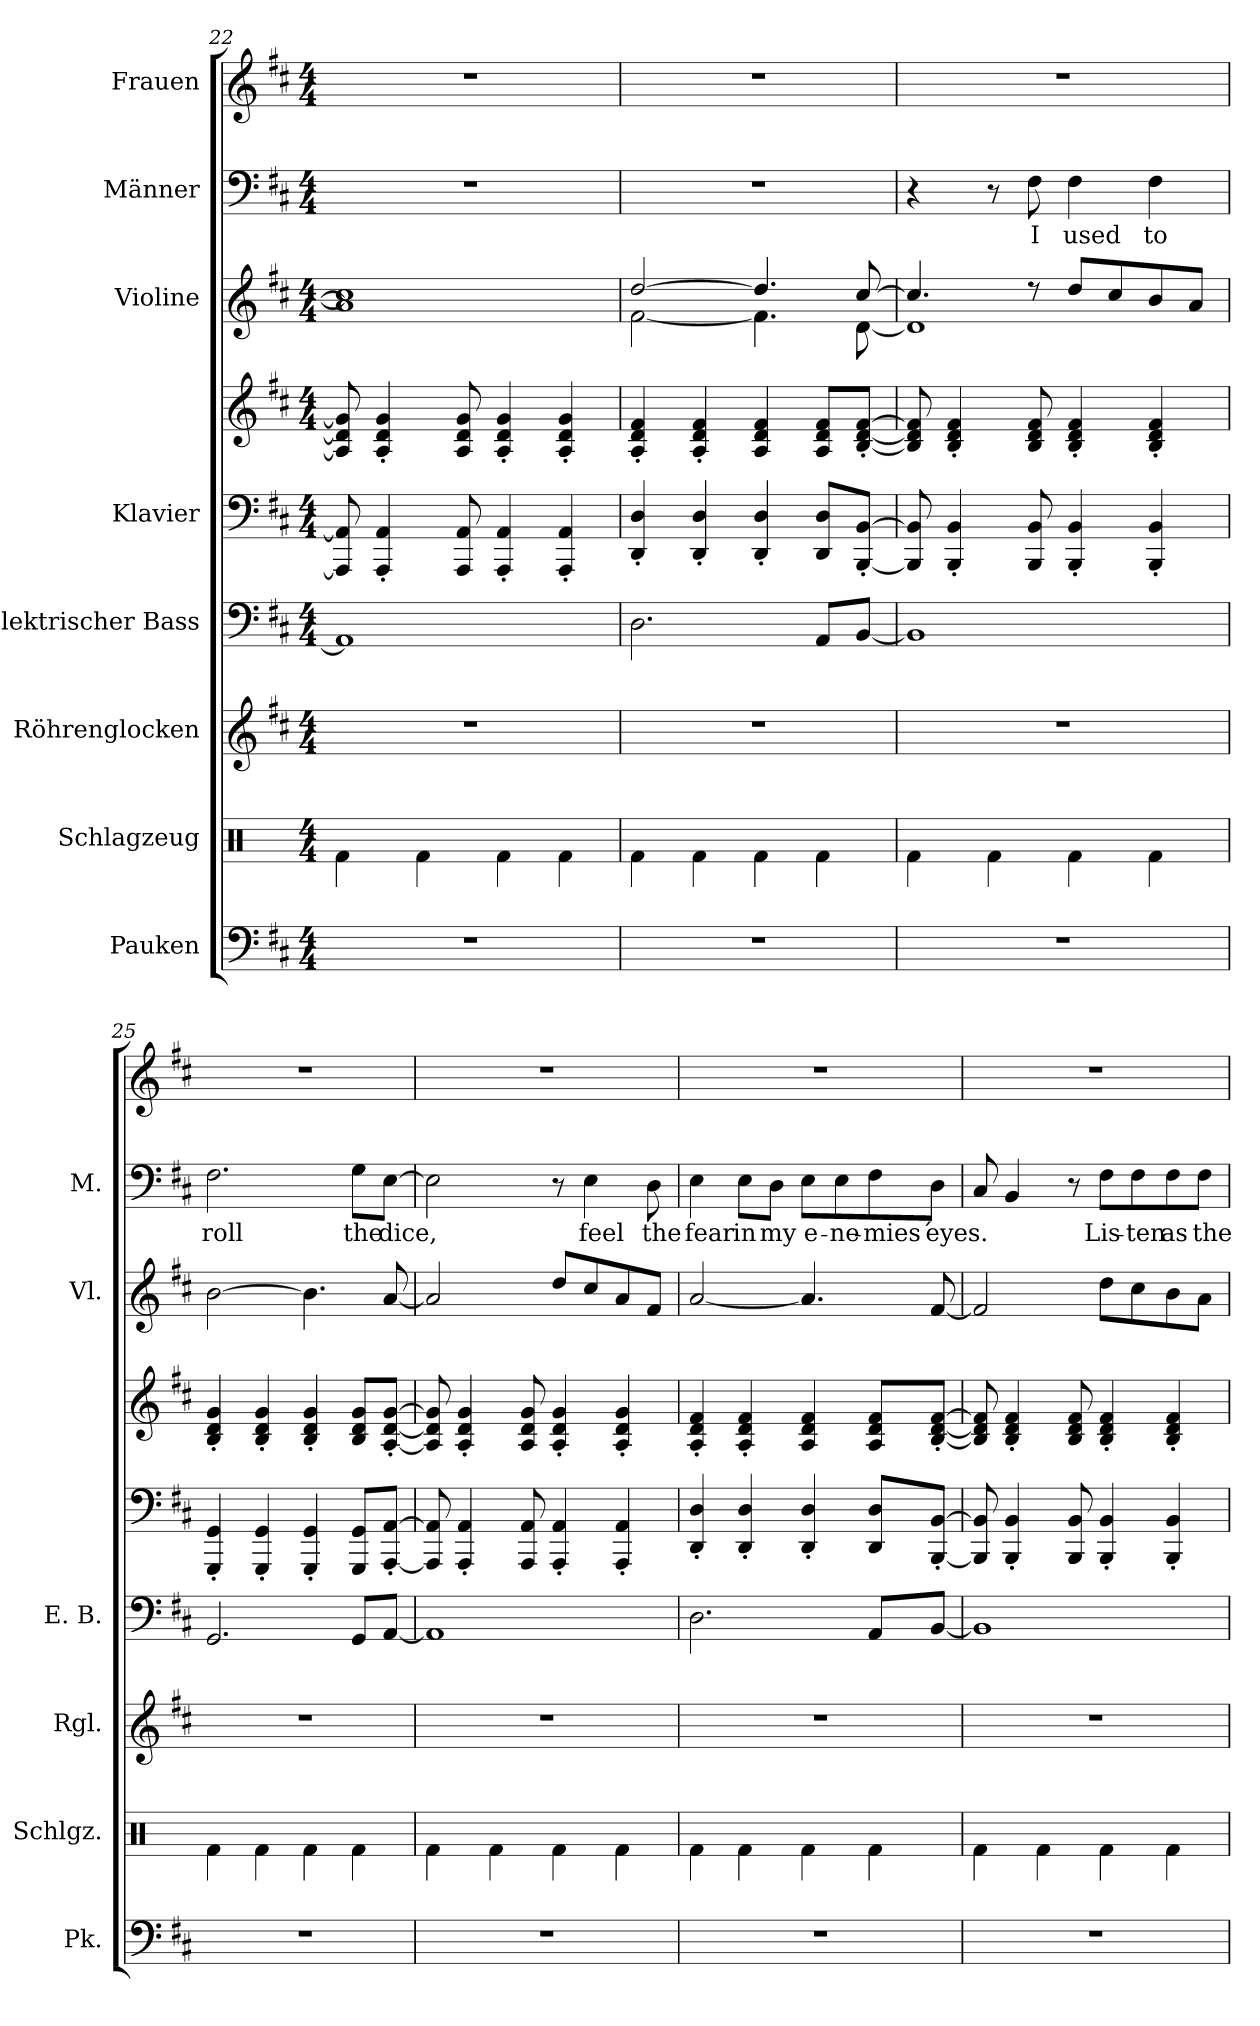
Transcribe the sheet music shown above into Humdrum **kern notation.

**kern	**kern	**kern	**kern	**kern	**kern	**kern	**kern	**text	**kern
*part8	*part7	*part6	*part5	*part4	*part4	*part3	*part2	*part2	*part1
*staff9	*staff8	*staff7	*staff6	*staff5	*staff4	*staff3	*staff2	*staff2	*staff1
*I"Pauken	*I"Schlagzeug	*I"Röhrenglocken	*I"Elektrischer Bass	*I"Klavier	*	*I"Violine	*I"Männer	*	*I"Frauen
*I'Pk.	*I'Schlgz.	*I'Rgl.	*I'E. B.	*	*	*I'Vl.	*I'M.	*	*
*clefF4	*clefX	*clefG2	*clefF4	*clefF4	*clefG2	*clefG2	*clefF4	*	*clefG2
*	*	*	*ITrd7c12	*	*	*	*	*	*
*k[f#c#]	*k[]	*k[f#c#]	*k[f#c#]	*k[f#c#]	*k[f#c#]	*k[f#c#]	*k[f#c#]	*	*k[f#c#]
*M4/4	*M4/4	*M4/4	*M4/4	*M4/4	*M4/4	*M4/4	*M4/4	*	*M4/4
=22	=22	=22	=22	=22	=22	=22	=22	=22	=22
*	*	*	*	*	*	*^	*	*	*
1r	4Rf\	1r	1AAA]	8AAA/] 8AA/]	8A/] 8d/] 8g/]	1cc#]	1a]	1r	.	1r
.	.	.	.	4AAA/' 4AA/'	4A/' 4d/' 4g/'	.	.	.	.	.
.	4Rf\	.	.	.	.	.	.	.	.	.
.	.	.	.	8AAA/ 8AA/	8A/ 8d/ 8g/	.	.	.	.	.
.	4Rf\	.	.	4AAA/' 4AA/'	4A/' 4d/' 4g/'	.	.	.	.	.
.	4Rf\	.	.	4AAA/' 4AA/'	4A/' 4d/' 4g/'	.	.	.	.	.
!!LO:LB:g=z
=23	=23	=23	=23	=23	=23	=23	=23	=23	=23	=23
1r	4Rf\	1r	2.DD\	4DD/' 4D/'	4A/' 4d/' 4f#/'	[2dd/	[2f#\	1r	.	1r
.	4Rf\	.	.	4DD/' 4D/'	4A/' 4d/' 4f#/'	.	.	.	.	.
.	4Rf\	.	.	4DD/' 4D/'	4A/ 4d/ 4f#/	4.dd/]	4.f#\]	.	.	.
.	4Rf\	.	8AAA/L	8DD/ 8D/L	8A/ 8d/ 8f#/L	.	.	.	.	.
.	.	.	[8BBB/J	[8BBB/' [8BB/'J	[8B/' [8d/' [8f#/'J	[8cc#/	[8d\	.	.	.
=24	=24	=24	=24	=24	=24	=24	=24	=24	=24	=24
1r	4Rf\	1r	1BBB]	8BBB/] 8BB/]	8B/] 8d/] 8f#/]	4.cc#/]	1d]	4r	.	1r
.	.	.	.	4BBB/' 4BB/'	4B/' 4d/' 4f#/'	.	.	.	.	.
.	4Rf\	.	.	.	.	.	.	8r	.	.
!	!	!	!	!	!	!	!	!	!LO:LY:b	!
.	.	.	.	8BBB/ 8BB/	8B/ 8d/ 8f#/	8r	.	8F#\	I	.
!	!	!	!	!	!	!	!	!	!LO:LY:b	!
.	4Rf\	.	.	4BBB/' 4BB/'	4B/' 4d/' 4f#/'	8dd/L	.	4F#\	used	.
.	.	.	.	.	.	8cc#/	.	.	.	.
!	!	!	!	!	!	!	!	!	!LO:LY:b	!
.	4Rf\	.	.	4BBB/' 4BB/'	4B/' 4d/' 4f#/'	8b/	.	4F#\	to	.
.	.	.	.	.	.	8a/J	.	.	.	.
*	*	*	*	*	*	*v	*v	*	*	*
=25	=25	=25	=25	=25	=25	=25	=25	=25	=25
!	!	!	!	!	!	!	!	!LO:LY:b	!
1r	4Rf\	1r	2.GGG/	4GGG/' 4GG/'	4B/' 4d/' 4g/'	[2b\	2.F#\	roll	1r
.	4Rf\	.	.	4GGG/' 4GG/'	4B/' 4d/' 4g/'	.	.	.	.
.	4Rf\	.	.	4GGG/' 4GG/'	4B/' 4d/' 4g/'	4.b\]	.	.	.
!	!	!	!	!	!	!	!	!LO:LY:b	!
.	4Rf\	.	8GGG/L	8GGG/ 8GG/L	8B/ 8d/ 8g/L	.	8G\L	the	.
!	!	!	!	!	!	!	!	!LO:LY:b	!
.	.	.	[8AAA/J	[8AAA/' [8AA/'J	[8A/' [8d/' [8g/'J	[8a/	[8E\J	dice,	.
=26	=26	=26	=26	=26	=26	=26	=26	=26	=26
1r	4Rf\	1r	1AAA]	8AAA/] 8AA/]	8A/] 8d/] 8g/]	2a/]	2E\]	.	1r
.	.	.	.	4AAA/' 4AA/'	4A/' 4d/' 4g/'	.	.	.	.
.	4Rf\	.	.	.	.	.	.	.	.
.	.	.	.	8AAA/ 8AA/	8A/ 8d/ 8g/	.	.	.	.
.	4Rf\	.	.	4AAA/' 4AA/'	4A/' 4d/' 4g/'	8dd/L	8r	.	.
!	!	!	!	!	!	!	!	!LO:LY:b	!
.	.	.	.	.	.	8cc#/	4E\	feel	.
.	4Rf\	.	.	4AAA/' 4AA/'	4A/' 4d/' 4g/'	8a/	.	.	.
!	!	!	!	!	!	!	!	!LO:LY:b	!
.	.	.	.	.	.	8f#/J	8D\	the	.
=27	=27	=27	=27	=27	=27	=27	=27	=27	=27
!	!	!	!	!	!	!	!	!LO:LY:b	!
1r	4Rf\	1r	2.DD\	4DD/' 4D/'	4A/' 4d/' 4f#/'	[2a/	4E\	fear	1r
!	!	!	!	!	!	!	!	!LO:LY:b	!
.	4Rf\	.	.	4DD/' 4D/'	4A/' 4d/' 4f#/'	.	8E\L	in	.
!	!	!	!	!	!	!	!	!LO:LY:b	!
.	.	.	.	.	.	.	8D\J	my	.
!	!	!	!	!	!	!	!	!LO:LY:b	!
.	4Rf\	.	.	4DD/' 4D/'	4A/ 4d/ 4f#/	4.a/]	8E\L	e-	.
!	!	!	!	!	!	!	!	!LO:LY:b	!
.	.	.	.	.	.	.	8E\	-ne-	.
!	!	!	!	!	!	!	!	!LO:LY:b	!
.	4Rf\	.	8AAA/L	8DD/ 8D/L	8A/ 8d/ 8f#/L	.	8F#\	-mies´	.
!	!	!	!	!	!	!	!	!LO:LY:b	!
.	.	.	[8BBB/J	[8BBB/' [8BB/'J	[8B/' [8d/' [8f#/'J	[8f#/	8D\J	eyes.	.
=28	=28	=28	=28	=28	=28	=28	=28	=28	=28
1r	4Rf\	1r	1BBB]	8BBB/] 8BB/]	8B/] 8d/] 8f#/]	2f#/]	8C#/	.	1r
.	.	.	.	4BBB/' 4BB/'	4B/' 4d/' 4f#/'	.	4BB/	.	.
.	4Rf\	.	.	.	.	.	.	.	.
.	.	.	.	8BBB/ 8BB/	8B/ 8d/ 8f#/	.	8r	.	.
!	!	!	!	!	!	!	!	!LO:LY:b	!
.	4Rf\	.	.	4BBB/' 4BB/'	4B/' 4d/' 4f#/'	8dd\L	8F#\L	Lis-	.
!	!	!	!	!	!	!	!	!LO:LY:b	!
.	.	.	.	.	.	8cc#\	8F#\	-ten	.
!	!	!	!	!	!	!	!	!LO:LY:b	!
.	4Rf\	.	.	4BBB/' 4BB/'	4B/' 4d/' 4f#/'	8b\	8F#\	as	.
!	!	!	!	!	!	!	!	!LO:LY:b	!
.	.	.	.	.	.	8a\J	8F#\J	the	.
=	=	=	=	=	=	=	=	=	=
*-	*-	*-	*-	*-	*-	*-	*-	*-	*-
